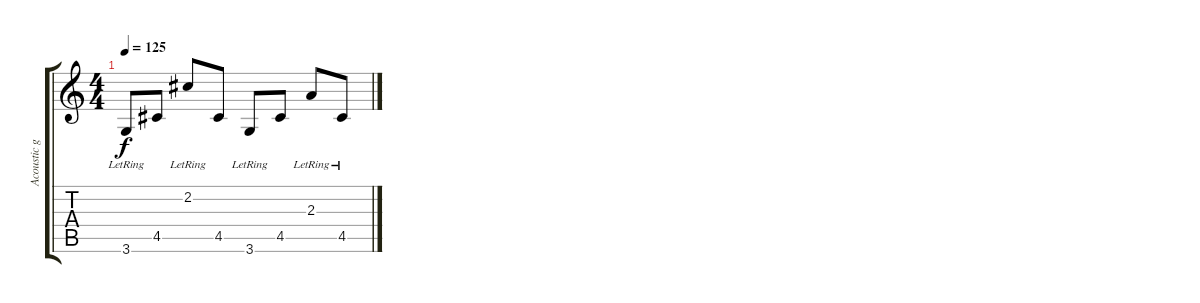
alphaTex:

\track ("Acoustic guitar" "Acoustic g") {instrument acousticguitarsteel}
\staff {score tabs}
\tuning (E4 B3 G3 D3 A2 E2) {hide}
\ts (4 4)
\tempo 125
\clef g2
\ks c
3.6{lr}.8{dy f} 4.5.8 2.2{lr}.8 4.5.8 3.6{lr}.8 4.5.8 2.3{lr}.8 4.5{lr}.8
